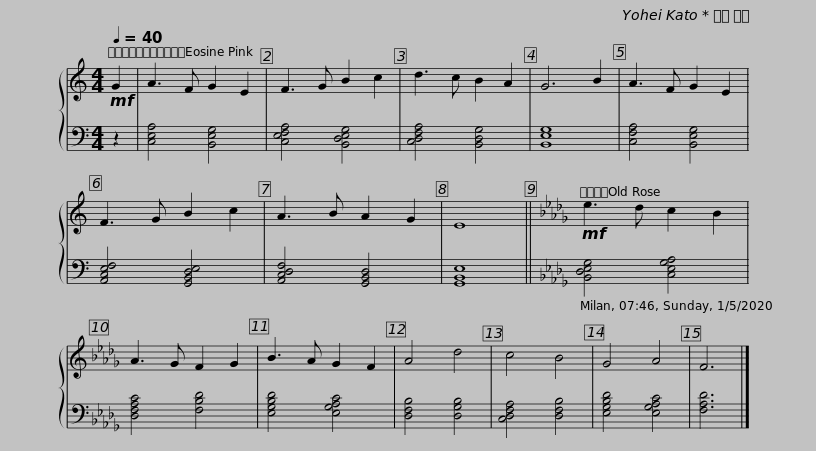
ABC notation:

X:1
%%score { 1 | 2 }
L:1/8
Q:1/4=40
M:4/4
I:linebreak $
K:C
V:1 treble
V:2 bass
V:1
!mf! G2 | A3 F G2 E2 | F3 G B2 c2 | d3 c B2 A2 | G6 B2 | %5
 A3 F G2 E2 | F3 G B2 c2 | A3 B A2 G2 | E8 ||$[K:Db]!mf! e3 d c2 B2 | %10
 A3 G F2 G2 | B3 A G2 F2 | A4 d4 | c4 B4 | G4 A4 | %15
 F6 |] %16
V:2
 z2 | [C,E,A,]4 [B,,E,G,]4 | [C,E,F,A,]4 [B,,D,E,G,]4 | [C,D,F,A,]4 [B,,D,G,]4 | [B,,E,G,]8 | %5
 [C,F,A,]4 [B,,E,G,]4 | [A,,C,E,F,]4 [G,,B,,D,E,]4 | [A,,C,D,F,]4 [G,,B,,D,]4 | [G,,B,,E,]8 ||$[K:Db] [B,,D,E,G,]4 [C,E,G,A,]4 | %10
 [D,F,A,C]4 [F,B,D]4 | [E,G,B,D]4 [E,G,A,C]4 | [D,F,B,]4 [D,G,B,]4 | [C,D,F,A,]4 [D,F,B,]4 | [E,G,B,D]4 [E,G,A,C]4 | %15
 [F,A,D]6 |] %16
